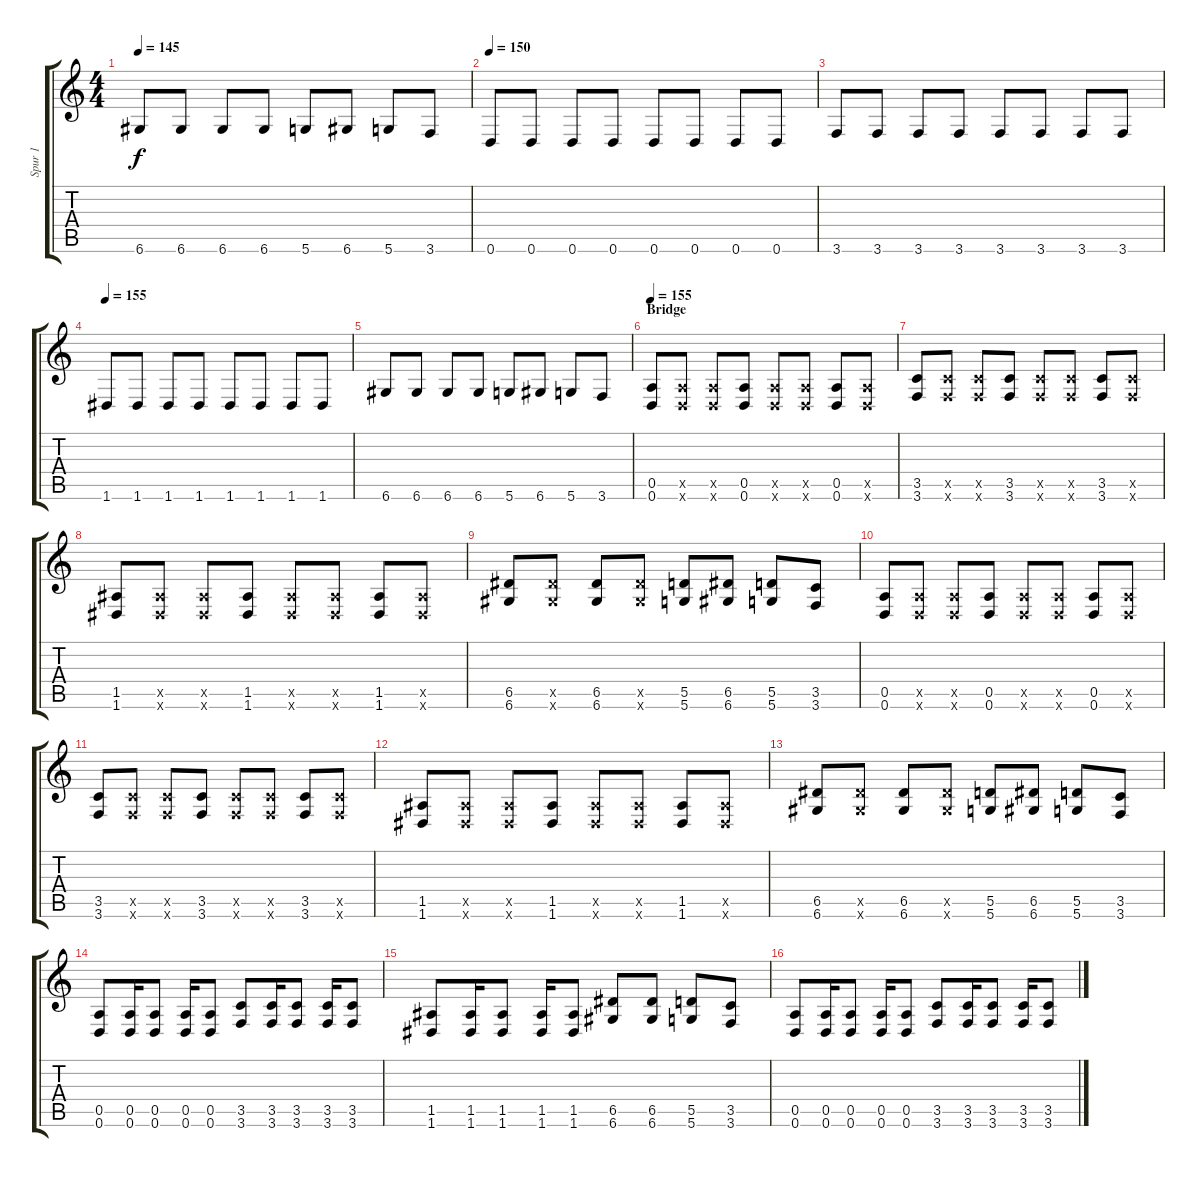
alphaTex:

\track ("Spur 1" "Spur 1") {instrument distortionguitar}
\staff {score tabs}
\tuning (E4 B3 G3 D3 A2 D2) {hide}
\ts (4 4)
\tempo 145
\clef g2
\ks c
6.6.8{dy f} 6.6.8 6.6.8 6.6.8 5.6.8 6.6.8 5.6.8 3.6.8 |
\tempo 150
0.6.8 0.6.8 0.6.8 0.6.8 0.6.8 0.6.8 0.6.8 0.6.8 |
3.6.8 3.6.8 3.6.8 3.6.8 3.6.8 3.6.8 3.6.8 3.6.8 |
\tempo 155
1.6.8 1.6.8 1.6.8 1.6.8 1.6.8 1.6.8 1.6.8 1.6.8 |
6.6.8 6.6.8 6.6.8 6.6.8 5.6.8 6.6.8 5.6.8 3.6.8 |
\section ("" "Bridge")
\tempo 155
(0.5 0.6).8 (0.5{x} 0.6{x}).8 (0.5{x} 0.6{x}).8 (0.5 0.6).8 (0.5{x} 0.6{x}).8 (0.5{x} 0.6{x}).8 (0.5 0.6).8 (0.5{x} 0.6{x}).8 |
(3.5 3.6).8 (3.5{x} 3.6{x}).8 (3.5{x} 3.6{x}).8 (3.5 3.6).8 (3.5{x} 3.6{x}).8 (3.5{x} 3.6{x}).8 (3.5 3.6).8 (3.5{x} 3.6{x}).8 |
(1.5 1.6).8 (1.5{x} 1.6{x}).8 (1.5{x} 1.6{x}).8 (1.5 1.6).8 (1.5{x} 1.6{x}).8 (1.5{x} 1.6{x}).8 (1.5 1.6).8 (1.5{x} 1.6{x}).8 |
(6.5 6.6).8 (6.5{x} 6.6{x}).8 (6.5 6.6).8 (6.5{x} 6.6{x}).8 (5.5 5.6).8 (6.5 6.6).8 (5.5 5.6).8 (3.5 3.6).8 |
(0.5 0.6).8 (0.5{x} 0.6{x}).8 (0.5{x} 0.6{x}).8 (0.5 0.6).8 (0.5{x} 0.6{x}).8 (0.5{x} 0.6{x}).8 (0.5 0.6).8 (0.5{x} 0.6{x}).8 |
(3.5 3.6).8 (3.5{x} 3.6{x}).8 (3.5{x} 3.6{x}).8 (3.5 3.6).8 (3.5{x} 3.6{x}).8 (3.5{x} 3.6{x}).8 (3.5 3.6).8 (3.5{x} 3.6{x}).8 |
(1.5 1.6).8 (1.5{x} 1.6{x}).8 (1.5{x} 1.6{x}).8 (1.5 1.6).8 (1.5{x} 1.6{x}).8 (1.5{x} 1.6{x}).8 (1.5 1.6).8 (1.5{x} 1.6{x}).8 |
(6.5 6.6).8 (6.5{x} 6.6{x}).8 (6.5 6.6).8 (6.5{x} 6.6{x}).8 (5.5 5.6).8 (6.5 6.6).8 (5.5 5.6).8 (3.5 3.6).8 |
(0.5 0.6).8 (0.5 0.6).16 (0.5 0.6).8 (0.5 0.6).16 (0.5 0.6).8 (3.5 3.6).8 (3.5 3.6).16 (3.5 3.6).8 (3.5 3.6).16 (3.5 3.6).8 |
(1.5 1.6).8 (1.5 1.6).16 (1.5 1.6).8 (1.5 1.6).16 (1.5 1.6).8 (6.5 6.6).8 (6.5 6.6).8 (5.5 5.6).8 (3.5 3.6).8 |
(0.5 0.6).8 (0.5 0.6).16 (0.5 0.6).8 (0.5 0.6).16 (0.5 0.6).8 (3.5 3.6).8 (3.5 3.6).16 (3.5 3.6).8 (3.5 3.6).16 (3.5 3.6).8
